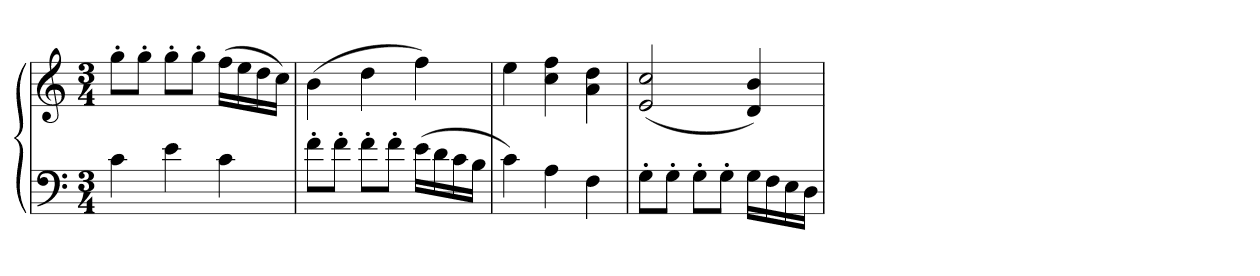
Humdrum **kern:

**kern	**kern
*part1	*part1
*staff2	*staff1
*clefF4	*clefG2
*k[]	*k[]
*M3/4	*M3/4
=	=
4c	8gg'L
.	8gg'J
4e	8gg'L
.	8gg'J
4c	(16ffLL
.	16ee
.	16dd
.	16ccJJ)
=69	=69
8f'L	(4b
8f'J	.
8f'L	4dd
8f'J	.
(16eLL	4ff)
16d	.
16c	.
16BJJ	.
=70	=70
4c)	4ee
4A	4cc 4ff
4F	4a 4dd
=71	=71
8G'L	(2e 2cc
8G'J	.
8G'L	.
8G'J	.
16GLL	4d 4b)
16F	.
16E	.
16DJJ	.
=	=
*-	*-
